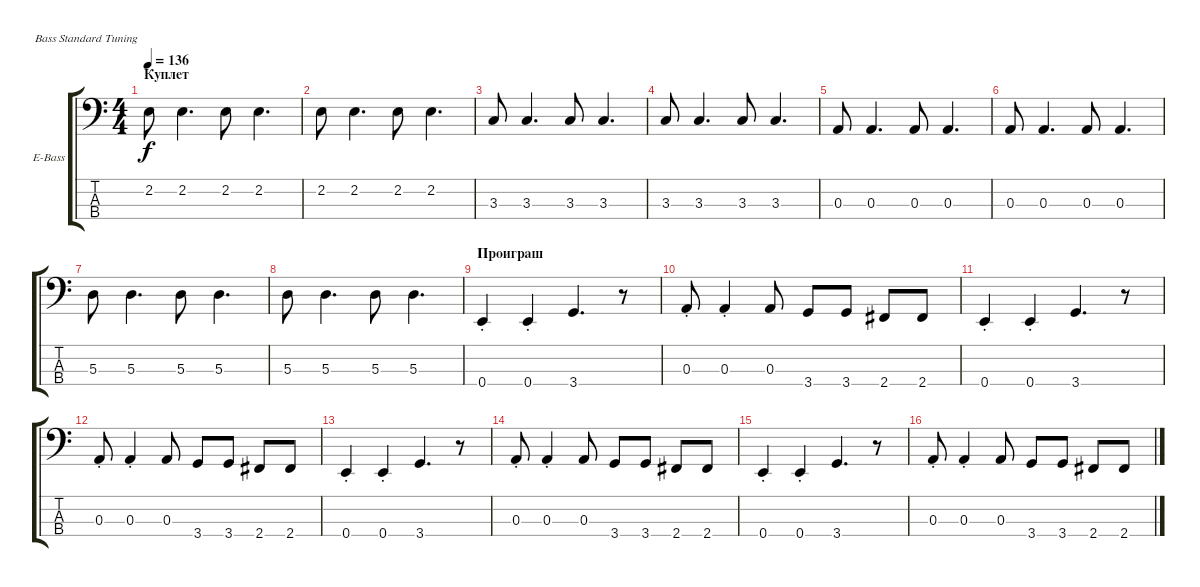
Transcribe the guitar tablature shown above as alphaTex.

\defaultSystemsLayout 4
\bracketExtendMode groupsimilarinstruments
\firstSystemTrackNameOrientation horizontal
\otherSystemsTrackNameOrientation horizontal
\track ("А. Андреев" "E-Bass") {instrument electricbassfinger}
\staff {score tabs}
\tuning (G2 D2 A1 E1)
\ts (4 4)
\section ("" "Куплет")
\tempo 136
\clef f4
\ks c
2.2.8{dy f} 2.2.4{d} 2.2.8 2.2.4{d} |
2.2.8 2.2.4{d} 2.2.8 2.2.4{d} |
3.3.8 3.3.4{d} 3.3.8 3.3.4{d} |
3.3.8 3.3.4{d} 3.3.8 3.3.4{d} |
0.3.8 0.3.4{d} 0.3.8 0.3.4{d} |
0.3.8 0.3.4{d} 0.3.8 0.3.4{d} |
5.3.8 5.3.4{d} 5.3.8 5.3.4{d} |
5.3.8 5.3.4{d} 5.3.8 5.3.4{d} |
\section ("" "Проиграш")
0.4{st}.4 0.4{st}.4 3.4.4{d} r.8 |
0.3{st}.8 0.3{st}.4 0.3.8 3.4.8 3.4.8 2.4.8 2.4.8 |
0.4{st}.4 0.4{st}.4 3.4.4{d} r.8 |
0.3{st}.8 0.3{st}.4 0.3.8 3.4.8 3.4.8 2.4.8 2.4.8 |
0.4{st}.4 0.4{st}.4 3.4.4{d} r.8 |
0.3{st}.8 0.3{st}.4 0.3.8 3.4.8 3.4.8 2.4.8 2.4.8 |
0.4{st}.4 0.4{st}.4 3.4.4{d} r.8 |
0.3{st}.8 0.3{st}.4 0.3.8 3.4.8 3.4.8 2.4.8 2.4.8
